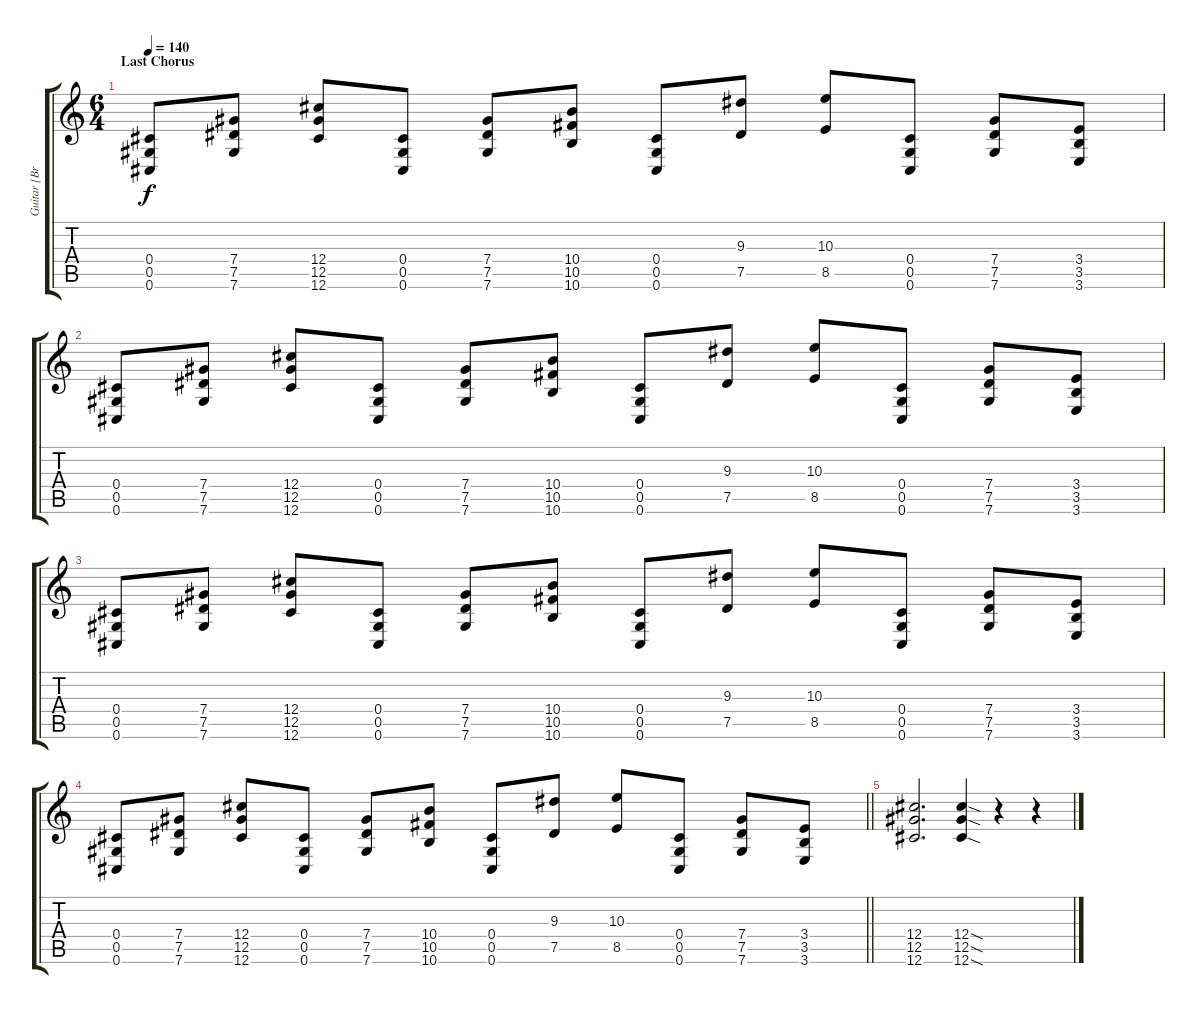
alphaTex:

\track ("Guitar [Brad Delson]" "Guitar [Br") {instrument overdrivenguitar}
\staff {score tabs}
\tuning (Eb4 Bb3 Gb3 Db3 Ab2 Db2) {hide}
\ts (6 4)
\section ("" "Last Chorus")
\tempo 140
\clef g2
\ks c
(0.4 0.5 0.6).8{dy f instrument overdrivenguitar} (7.4 7.5 7.6).8 (12.4 12.5 12.6).8 (0.4 0.5 0.6).8 (7.4 7.5 7.6).8 (10.4 10.5 10.6).8 (0.4 0.5 0.6).8 (9.3 7.5).8 (10.3 8.5).8 (0.4 0.5 0.6).8 (7.4 7.5 7.6).8 (3.4 3.5 3.6).8 |
(0.4 0.5 0.6).8 (7.4 7.5 7.6).8 (12.4 12.5 12.6).8 (0.4 0.5 0.6).8 (7.4 7.5 7.6).8 (10.4 10.5 10.6).8 (0.4 0.5 0.6).8 (9.3 7.5).8 (10.3 8.5).8 (0.4 0.5 0.6).8 (7.4 7.5 7.6).8 (3.4 3.5 3.6).8 |
(0.4 0.5 0.6).8 (7.4 7.5 7.6).8 (12.4 12.5 12.6).8 (0.4 0.5 0.6).8 (7.4 7.5 7.6).8 (10.4 10.5 10.6).8 (0.4 0.5 0.6).8 (9.3 7.5).8 (10.3 8.5).8 (0.4 0.5 0.6).8 (7.4 7.5 7.6).8 (3.4 3.5 3.6).8 |
\barLineRight lightlight
(0.4 0.5 0.6).8 (7.4 7.5 7.6).8 (12.4 12.5 12.6).8 (0.4 0.5 0.6).8 (7.4 7.5 7.6).8 (10.4 10.5 10.6).8 (0.4 0.5 0.6).8 (9.3 7.5).8 (10.3 8.5).8 (0.4 0.5 0.6).8 (7.4 7.5 7.6).8 (3.4 3.5 3.6).8 |
(12.4 12.5 12.6).2{d} (12.4{sod} 12.5{sod} 12.6{sod}).4 r.4 r.4
